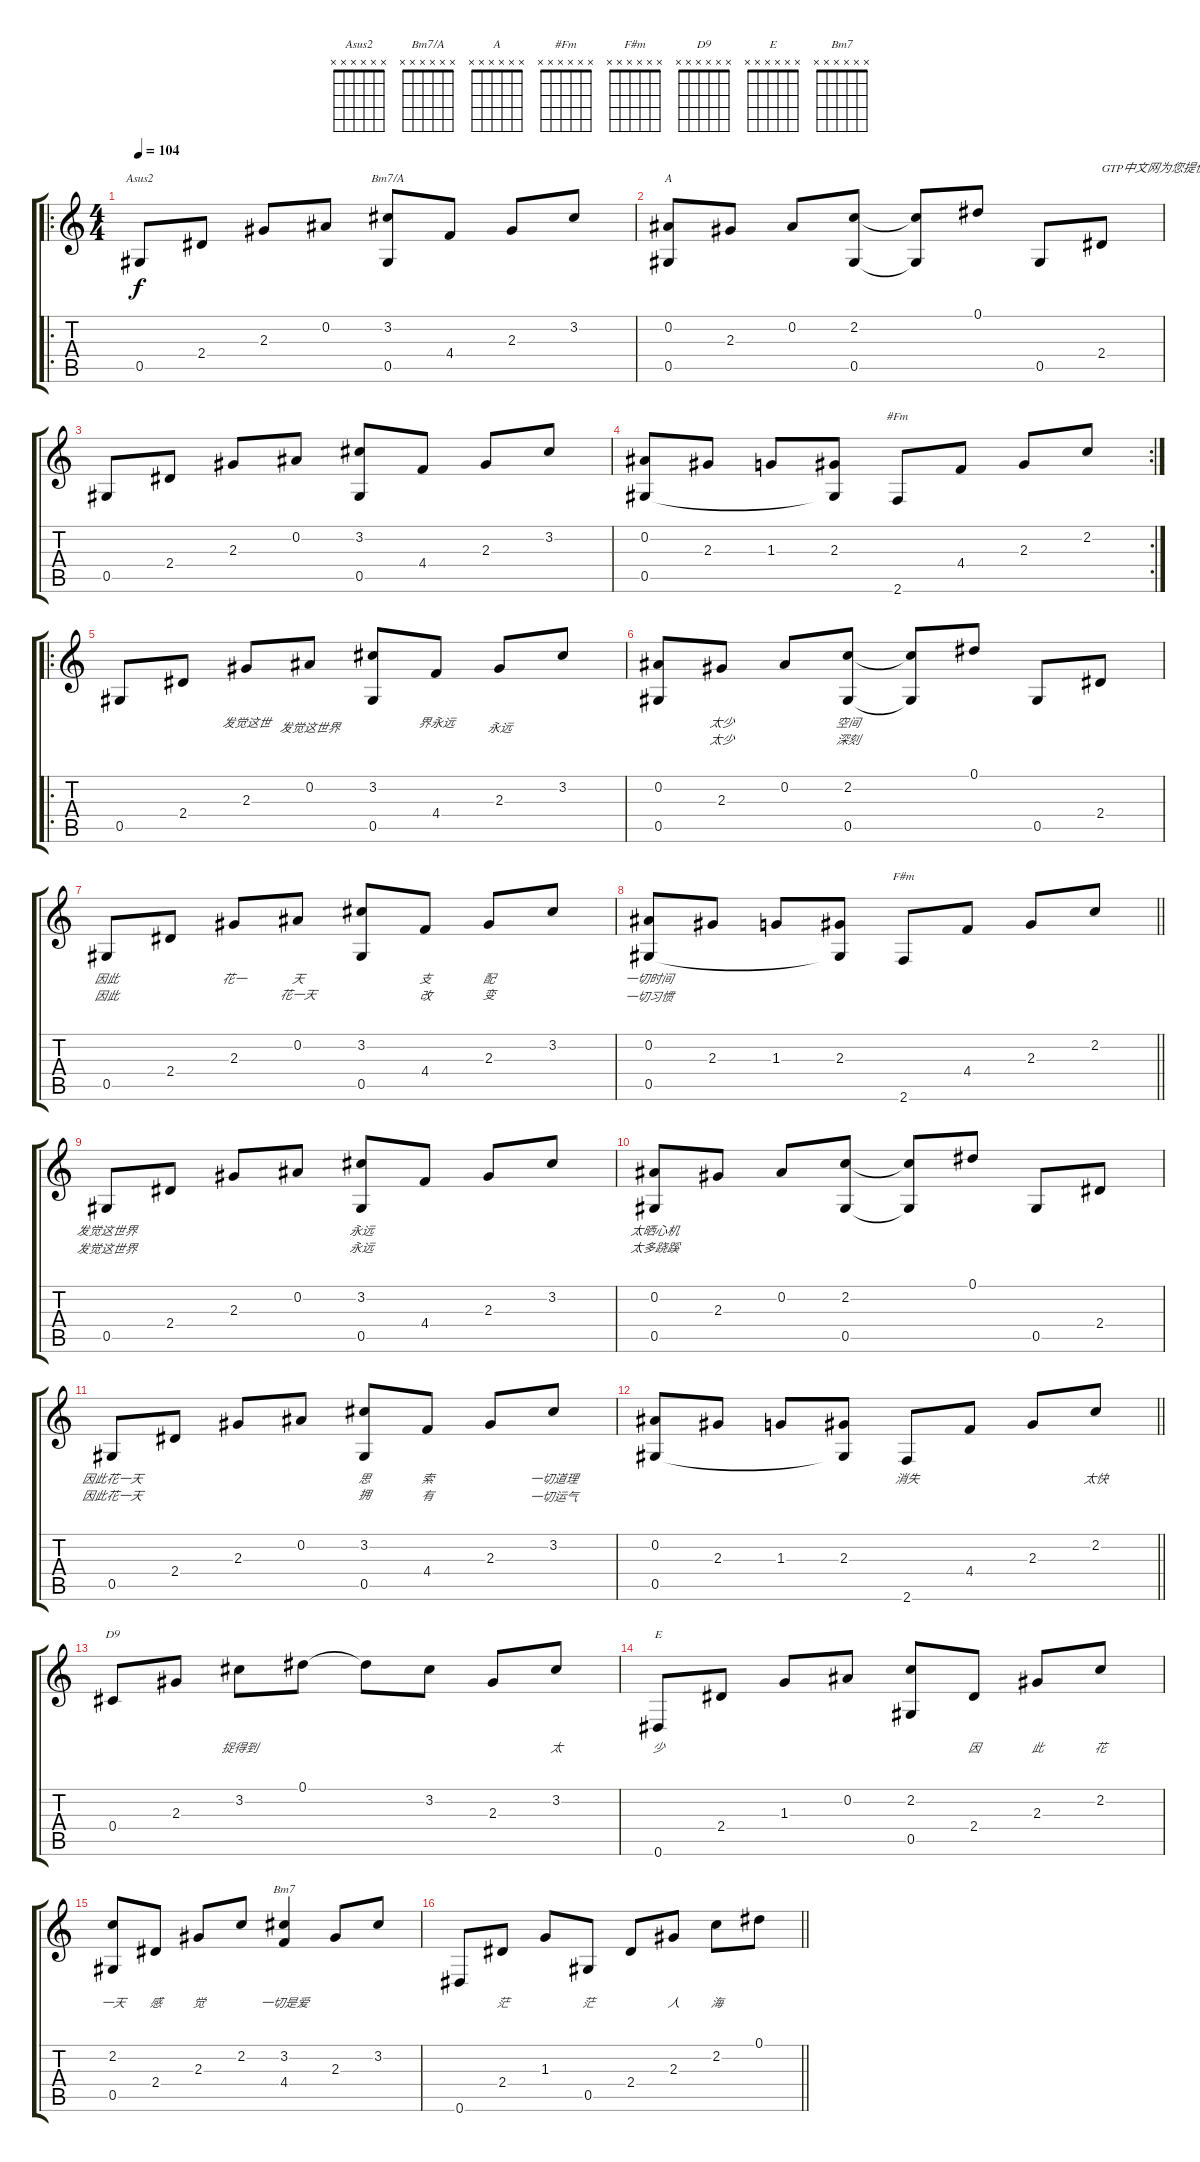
\track "" {instrument acousticguitarnylon}
\staff {score tabs}
\tuning (Eb4 Bb3 Gb3 Db3 Ab2 Eb2) {hide}
\chord ("Asus2" x x x x x x)
\chord ("Bm7/A" x x x x x x)
\chord ("A" x x x x x x)
\chord ("#Fm" x x x x x x)
\chord ("F#m" x x x x x x)
\chord ("D9" x x x x x x)
\chord ("E" x x x x x x)
\chord ("Bm7" x x x x x x)
\ro
\ts (4 4)
\tempo 104
\clef g2
\ks c
0.5.8{ch "Asus2" dy f instrument acousticguitarnylon} 2.4.8 2.3.8 0.2.8 (3.2 0.5).8{ch "Bm7/A"} 4.4.8 2.3.8 3.2.8 |
(0.2 0.5).8{ch "A"} 2.3.8 0.2.8 (2.2 0.5).8 (2.2{t} 0.5{t}).8 0.1.8 0.5.8 2.4.8{txt "GTP中文网为您提供优秀的谱子"} |
0.5.8 2.4.8 2.3.8 0.2.8 (3.2 0.5).8 4.4.8 2.3.8 3.2.8 |
\rc 2
(0.2 0.5).8 2.3.8 1.3.8 (2.3 0.5{t}).8 2.6.8{ch "#Fm"} 4.4.8 2.3.8 2.2.8 |
\ro
0.5.8{lyrics (0 "") lyrics (1 "") lyrics (2 "") lyrics (3 "") lyrics (4 "")} 2.4.8{lyrics (0 "") lyrics (1 "") lyrics (2 "") lyrics (3 "") lyrics (4 "")} 2.3.8{lyrics (0 "发觉这世") lyrics (1 "") lyrics (2 "") lyrics (3 "") lyrics (4 "")} 0.2.8{lyrics (0 "") lyrics (1 "发觉这世界") lyrics (2 "") lyrics (3 "") lyrics (4 "")} (3.2 0.5).8{lyrics (0 "") lyrics (1 "") lyrics (2 "") lyrics (3 "") lyrics (4 "")} 4.4.8{lyrics (0 "界永远") lyrics (1 "") lyrics (2 "") lyrics (3 "") lyrics (4 "")} 2.3.8{lyrics (0 "") lyrics (1 "永远") lyrics (2 "") lyrics (3 "") lyrics (4 "")} 3.2.8{lyrics (0 "") lyrics (1 "") lyrics (2 "") lyrics (3 "") lyrics (4 "")} |
(0.2 0.5).8{lyrics (0 "") lyrics (1 "") lyrics (2 "") lyrics (3 "") lyrics (4 "")} 2.3.8{lyrics (0 "太少") lyrics (1 "太少") lyrics (2 "") lyrics (3 "") lyrics (4 "")} 0.2.8{lyrics (0 "") lyrics (1 "") lyrics (2 "") lyrics (3 "") lyrics (4 "")} (2.2 0.5).8{lyrics (0 "空间") lyrics (1 "深刻") lyrics (2 "") lyrics (3 "") lyrics (4 "")} (2.2{t} 0.5{t}).8{lyrics (0 "") lyrics (1 "") lyrics (2 "") lyrics (3 "") lyrics (4 "")} 0.1.8{lyrics (0 "") lyrics (1 "") lyrics (2 "") lyrics (3 "") lyrics (4 "")} 0.5.8{lyrics (0 "") lyrics (1 "") lyrics (2 "") lyrics (3 "") lyrics (4 "")} 2.4.8{lyrics (0 "") lyrics (1 "") lyrics (2 "") lyrics (3 "") lyrics (4 "")} |
0.5.8{lyrics (0 "因此") lyrics (1 "因此") lyrics (2 "") lyrics (3 "") lyrics (4 "")} 2.4.8{lyrics (0 "") lyrics (1 "") lyrics (2 "") lyrics (3 "") lyrics (4 "")} 2.3.8{lyrics (0 "花一") lyrics (1 "") lyrics (2 "") lyrics (3 "") lyrics (4 "")} 0.2.8{lyrics (0 "天") lyrics (1 "花一天") lyrics (2 "") lyrics (3 "") lyrics (4 "")} (3.2 0.5).8{lyrics (0 "") lyrics (1 "") lyrics (2 "") lyrics (3 "") lyrics (4 "")} 4.4.8{lyrics (0 "支") lyrics (1 "改") lyrics (2 "") lyrics (3 "") lyrics (4 "")} 2.3.8{lyrics (0 "配") lyrics (1 "变") lyrics (2 "") lyrics (3 "") lyrics (4 "")} 3.2.8{lyrics (0 "") lyrics (1 "") lyrics (2 "") lyrics (3 "") lyrics (4 "")} |
\barLineRight lightlight
(0.2 0.5).8{lyrics (0 "一切时间") lyrics (1 "一切习惯") lyrics (2 "") lyrics (3 "") lyrics (4 "")} 2.3.8{lyrics (0 "") lyrics (1 "") lyrics (2 "") lyrics (3 "") lyrics (4 "")} 1.3.8{lyrics (0 "") lyrics (1 "") lyrics (2 "") lyrics (3 "") lyrics (4 "")} (2.3 0.5{t}).8{lyrics (0 "") lyrics (1 "") lyrics (2 "") lyrics (3 "") lyrics (4 "")} 2.6.8{ch "F#m" lyrics (0 "") lyrics (1 "") lyrics (2 "") lyrics (3 "") lyrics (4 "")} 4.4.8{lyrics (0 "") lyrics (1 "") lyrics (2 "") lyrics (3 "") lyrics (4 "")} 2.3.8{lyrics (0 "") lyrics (1 "") lyrics (2 "") lyrics (3 "") lyrics (4 "")} 2.2.8{lyrics (0 "") lyrics (1 "") lyrics (2 "") lyrics (3 "") lyrics (4 "")} |
0.5.8{lyrics (0 "发觉这世界") lyrics (1 "发觉这世界") lyrics (2 "") lyrics (3 "") lyrics (4 "")} 2.4.8{lyrics (0 "") lyrics (1 "") lyrics (2 "") lyrics (3 "") lyrics (4 "")} 2.3.8{lyrics (0 "") lyrics (1 "") lyrics (2 "") lyrics (3 "") lyrics (4 "")} 0.2.8{lyrics (0 "") lyrics (1 "") lyrics (2 "") lyrics (3 "") lyrics (4 "")} (3.2 0.5).8{lyrics (0 "永远") lyrics (1 "永远") lyrics (2 "") lyrics (3 "") lyrics (4 "")} 4.4.8{lyrics (0 "") lyrics (1 "") lyrics (2 "") lyrics (3 "") lyrics (4 "")} 2.3.8{lyrics (0 "") lyrics (1 "") lyrics (2 "") lyrics (3 "") lyrics (4 "")} 3.2.8{lyrics (0 "") lyrics (1 "") lyrics (2 "") lyrics (3 "") lyrics (4 "")} |
(0.2 0.5).8{lyrics (0 "太晒心机") lyrics (1 "太多跷蹊") lyrics (2 "") lyrics (3 "") lyrics (4 "")} 2.3.8{lyrics (0 "") lyrics (1 "") lyrics (2 "") lyrics (3 "") lyrics (4 "")} 0.2.8{lyrics (0 "") lyrics (1 "") lyrics (2 "") lyrics (3 "") lyrics (4 "")} (2.2 0.5).8{lyrics (0 "") lyrics (1 "") lyrics (2 "") lyrics (3 "") lyrics (4 "")} (2.2{t} 0.5{t}).8{lyrics (0 "") lyrics (1 "") lyrics (2 "") lyrics (3 "") lyrics (4 "")} 0.1.8{lyrics (0 "") lyrics (1 "") lyrics (2 "") lyrics (3 "") lyrics (4 "")} 0.5.8{lyrics (0 "") lyrics (1 "") lyrics (2 "") lyrics (3 "") lyrics (4 "")} 2.4.8{lyrics (0 "") lyrics (1 "") lyrics (2 "") lyrics (3 "") lyrics (4 "")} |
0.5.8{lyrics (0 "因此花一天") lyrics (1 "因此花一天") lyrics (2 "") lyrics (3 "") lyrics (4 "")} 2.4.8{lyrics (0 "") lyrics (1 "") lyrics (2 "") lyrics (3 "") lyrics (4 "")} 2.3.8{lyrics (0 "") lyrics (1 "") lyrics (2 "") lyrics (3 "") lyrics (4 "")} 0.2.8{lyrics (0 "") lyrics (1 "") lyrics (2 "") lyrics (3 "") lyrics (4 "")} (3.2 0.5).8{lyrics (0 "思") lyrics (1 "拥") lyrics (2 "") lyrics (3 "") lyrics (4 "")} 4.4.8{lyrics (0 "索") lyrics (1 "有") lyrics (2 "") lyrics (3 "") lyrics (4 "")} 2.3.8{lyrics (0 "") lyrics (1 "") lyrics (2 "") lyrics (3 "") lyrics (4 "")} 3.2.8{lyrics (0 "一切道理") lyrics (1 "一切运气") lyrics (2 "") lyrics (3 "") lyrics (4 "")} |
\barLineRight lightlight
(0.2 0.5).8{lyrics (0 "") lyrics (1 "") lyrics (2 "") lyrics (3 "") lyrics (4 "")} 2.3.8{lyrics (0 "") lyrics (1 "") lyrics (2 "") lyrics (3 "") lyrics (4 "")} 1.3.8{lyrics (0 "") lyrics (1 "") lyrics (2 "") lyrics (3 "") lyrics (4 "")} (2.3 0.5{t}).8{lyrics (0 "") lyrics (1 "") lyrics (2 "") lyrics (3 "") lyrics (4 "")} 2.6.8{lyrics (0 "消失") lyrics (1 "") lyrics (2 "") lyrics (3 "") lyrics (4 "")} 4.4.8{lyrics (0 "") lyrics (1 "") lyrics (2 "") lyrics (3 "") lyrics (4 "")} 2.3.8{lyrics (0 "") lyrics (1 "") lyrics (2 "") lyrics (3 "") lyrics (4 "")} 2.2.8{lyrics (0 "太快") lyrics (1 "") lyrics (2 "") lyrics (3 "") lyrics (4 "")} |
0.4.8{ch "D9" lyrics (0 "") lyrics (1 "") lyrics (2 "") lyrics (3 "") lyrics (4 "")} 2.3.8{lyrics (0 "") lyrics (1 "") lyrics (2 "") lyrics (3 "") lyrics (4 "")} 3.2.8{lyrics (0 "捉得到") lyrics (1 "") lyrics (2 "") lyrics (3 "") lyrics (4 "")} 0.1.8{lyrics (0 "") lyrics (1 "") lyrics (2 "") lyrics (3 "") lyrics (4 "")} 0.1{t}.8{lyrics (0 "") lyrics (1 "") lyrics (2 "") lyrics (3 "") lyrics (4 "")} 3.2.8{lyrics (0 "") lyrics (1 "") lyrics (2 "") lyrics (3 "") lyrics (4 "")} 2.3.8{lyrics (0 "") lyrics (1 "") lyrics (2 "") lyrics (3 "") lyrics (4 "")} 3.2.8{lyrics (0 "太") lyrics (1 "") lyrics (2 "") lyrics (3 "") lyrics (4 "")} |
0.6.8{ch "E" lyrics (0 "少") lyrics (1 "") lyrics (2 "") lyrics (3 "") lyrics (4 "")} 2.4.8{lyrics (0 "") lyrics (1 "") lyrics (2 "") lyrics (3 "") lyrics (4 "")} 1.3.8{lyrics (0 "") lyrics (1 "") lyrics (2 "") lyrics (3 "") lyrics (4 "")} 0.2.8{lyrics (0 "") lyrics (1 "") lyrics (2 "") lyrics (3 "") lyrics (4 "")} (2.2 0.5).8{lyrics (0 "") lyrics (1 "") lyrics (2 "") lyrics (3 "") lyrics (4 "")} 2.4.8{lyrics (0 "因") lyrics (1 "") lyrics (2 "") lyrics (3 "") lyrics (4 "")} 2.3.8{lyrics (0 "此") lyrics (1 "") lyrics (2 "") lyrics (3 "") lyrics (4 "")} 2.2.8{lyrics (0 "花") lyrics (1 "") lyrics (2 "") lyrics (3 "") lyrics (4 "")} |
(2.2 0.5).8{lyrics (0 "一天") lyrics (1 "") lyrics (2 "") lyrics (3 "") lyrics (4 "")} 2.4.8{lyrics (0 "感") lyrics (1 "") lyrics (2 "") lyrics (3 "") lyrics (4 "")} 2.3.8{lyrics (0 "觉") lyrics (1 "") lyrics (2 "") lyrics (3 "") lyrics (4 "")} 2.2.8{lyrics (0 "") lyrics (1 "") lyrics (2 "") lyrics (3 "") lyrics (4 "")} (3.2 4.4).4{ch "Bm7" lyrics (0 "一切是爱") lyrics (1 "") lyrics (2 "") lyrics (3 "") lyrics (4 "")} 2.3.8{lyrics (0 "") lyrics (1 "") lyrics (2 "") lyrics (3 "") lyrics (4 "")} 3.2.8{lyrics (0 "") lyrics (1 "") lyrics (2 "") lyrics (3 "") lyrics (4 "")} |
\barLineRight lightlight
0.6.8{lyrics (0 "") lyrics (1 "") lyrics (2 "") lyrics (3 "") lyrics (4 "")} 2.4.8{lyrics (0 "茫") lyrics (1 "") lyrics (2 "") lyrics (3 "") lyrics (4 "")} 1.3.8{lyrics (0 "") lyrics (1 "") lyrics (2 "") lyrics (3 "") lyrics (4 "")} 0.5.8{lyrics (0 "茫") lyrics (1 "") lyrics (2 "") lyrics (3 "") lyrics (4 "")} 2.4.8{lyrics (0 "") lyrics (1 "") lyrics (2 "") lyrics (3 "") lyrics (4 "")} 2.3.8{lyrics (0 "人") lyrics (1 "") lyrics (2 "") lyrics (3 "") lyrics (4 "")} 2.2.8{lyrics (0 "海") lyrics (1 "") lyrics (2 "") lyrics (3 "") lyrics (4 "")} 0.1.8{lyrics (0 "") lyrics (1 "") lyrics (2 "") lyrics (3 "") lyrics (4 "")}
